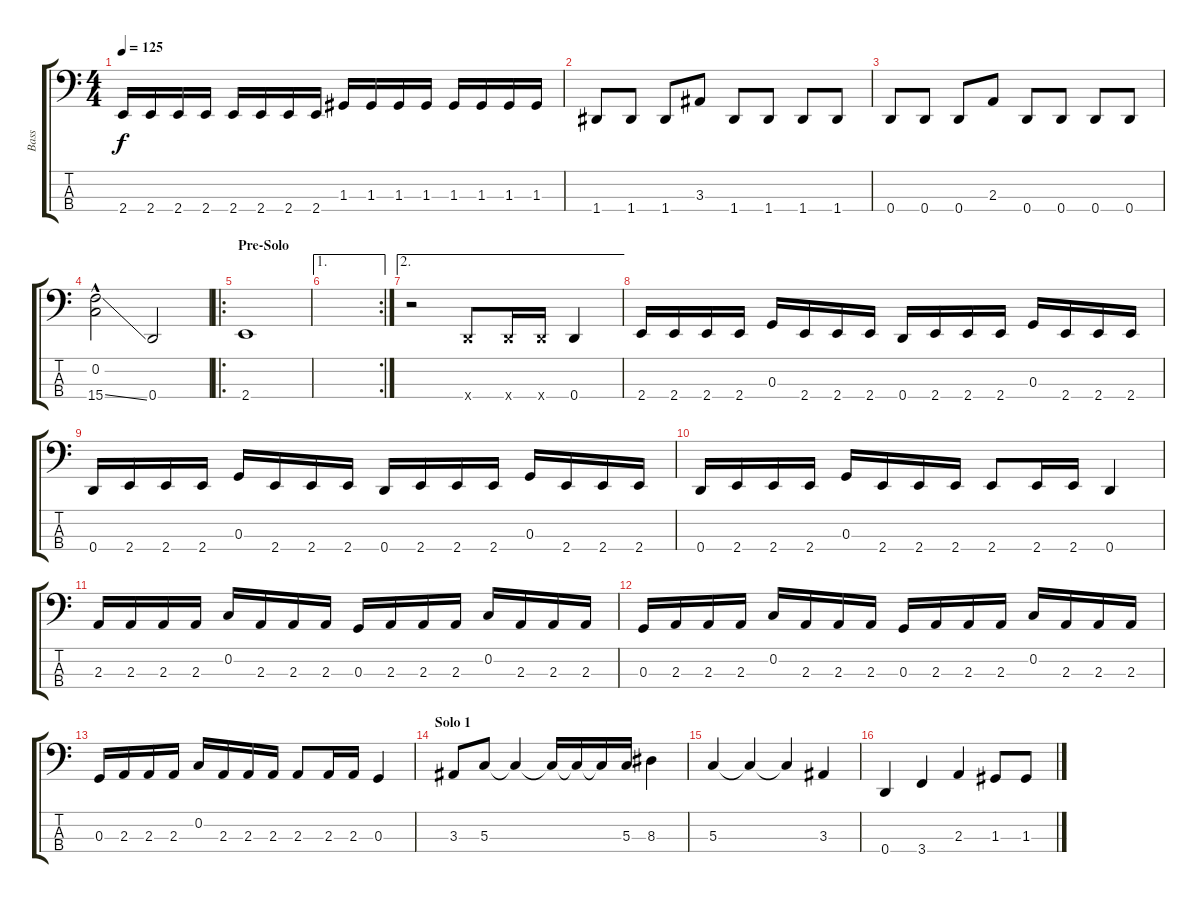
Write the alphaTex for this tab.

\track ("Bass" "Bass") {instrument electricbasspick}
\staff {score tabs}
\tuning (F2 C2 G1 D1) {hide}
\ts (4 4)
\tempo 125
\clef f4
\ks c
2.4.16{dy f} 2.4.16 2.4.16 2.4.16 2.4.16 2.4.16 2.4.16 2.4.16 1.3.16 1.3.16 1.3.16 1.3.16 1.3.16 1.3.16 1.3.16 1.3.16 |
1.4.8 1.4.8 1.4.8 3.3.8 1.4.8 1.4.8 1.4.8 1.4.8 |
0.4.8 0.4.8 0.4.8 2.3.8 0.4.8 0.4.8 0.4.8 0.4.8 |
(0.2{hac} 15.4{ss}).2 0.4.2 |
\ro
\section ("" "Pre-Solo")
2.4.1 |
\ae 1
\rc 2
|
\ae 2
r.2 0.4{x}.8 0.4{x}.16 0.4{x}.16 0.4.4 |
2.4.16 2.4.16 2.4.16 2.4.16 0.3.16 2.4.16 2.4.16 2.4.16 0.4.16 2.4.16 2.4.16 2.4.16 0.3.16 2.4.16 2.4.16 2.4.16 |
0.4.16 2.4.16 2.4.16 2.4.16 0.3.16 2.4.16 2.4.16 2.4.16 0.4.16 2.4.16 2.4.16 2.4.16 0.3.16 2.4.16 2.4.16 2.4.16 |
0.4.16 2.4.16 2.4.16 2.4.16 0.3.16 2.4.16 2.4.16 2.4.16 2.4.8 2.4.16 2.4.16 0.4.4 |
2.3.16 2.3.16 2.3.16 2.3.16 0.2.16 2.3.16 2.3.16 2.3.16 0.3.16 2.3.16 2.3.16 2.3.16 0.2.16 2.3.16 2.3.16 2.3.16 |
0.3.16 2.3.16 2.3.16 2.3.16 0.2.16 2.3.16 2.3.16 2.3.16 0.3.16 2.3.16 2.3.16 2.3.16 0.2.16 2.3.16 2.3.16 2.3.16 |
0.3.16 2.3.16 2.3.16 2.3.16 0.2.16 2.3.16 2.3.16 2.3.16 2.3.8 2.3.16 2.3.16 0.3.4 |
\section ("" "Solo 1")
3.3.8 5.3.8 5.3{t}.4 5.3{t}.16 5.3{t}.16 5.3{t}.16 5.3.16 8.3.4 |
5.3.4 5.3{t}.4 5.3{t}.4 3.3.4 |
0.4.4 3.4.4 2.3.4 1.3.8 1.3.8
